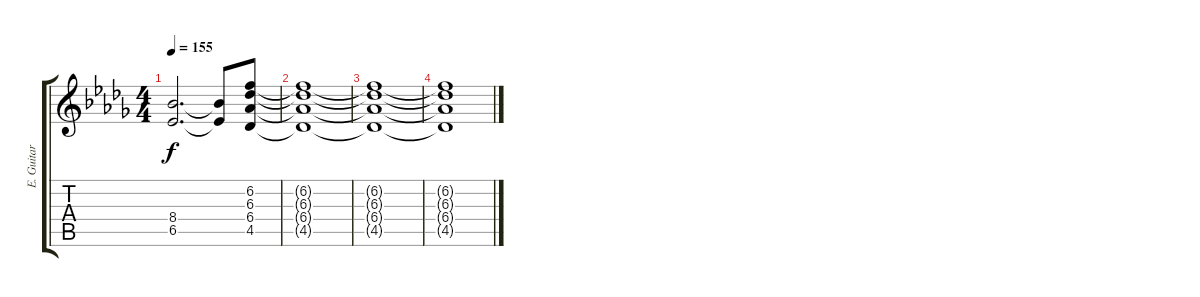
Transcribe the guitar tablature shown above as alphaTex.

\track ("E. Guitar I" "E. Guitar ") {instrument overdrivenguitar}
\staff {score tabs}
\tuning (E4 B3 G3 D3 A2 E2) {hide}
\ts (4 4)
\tempo 155
\clef g2
\ks db
(8.4 6.5).2{d dy f} (8.4{t} 6.5{t}).8 (6.2 6.3 6.4 4.5).8 |
(6.2{t} 6.3{t} 6.4{t} 4.5{t}).1 |
(6.2{t} 6.3{t} 6.4{t} 4.5{t}).1 |
(6.2{t} 6.3{t} 6.4{t} 4.5{t}).1
